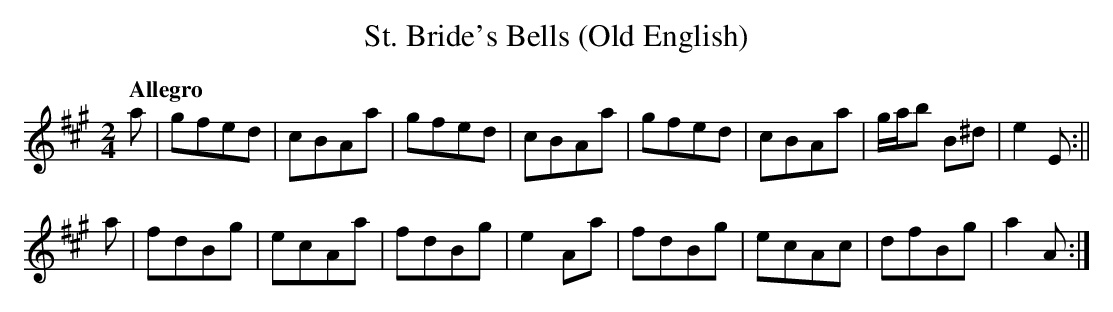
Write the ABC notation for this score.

X:1
T:St. Bride's Bells (Old English)
M:2/4
L:1/8
Q:"Allegro"
K:A
a|gfed|cBAa|gfed|cBAa|gfed|cBAa|g/a/b B^d|e2E:||
a|fdBg|ecAa|fdBgt|e2 Aa|fdBgt|ecAc|dfBg|a2A:|]
